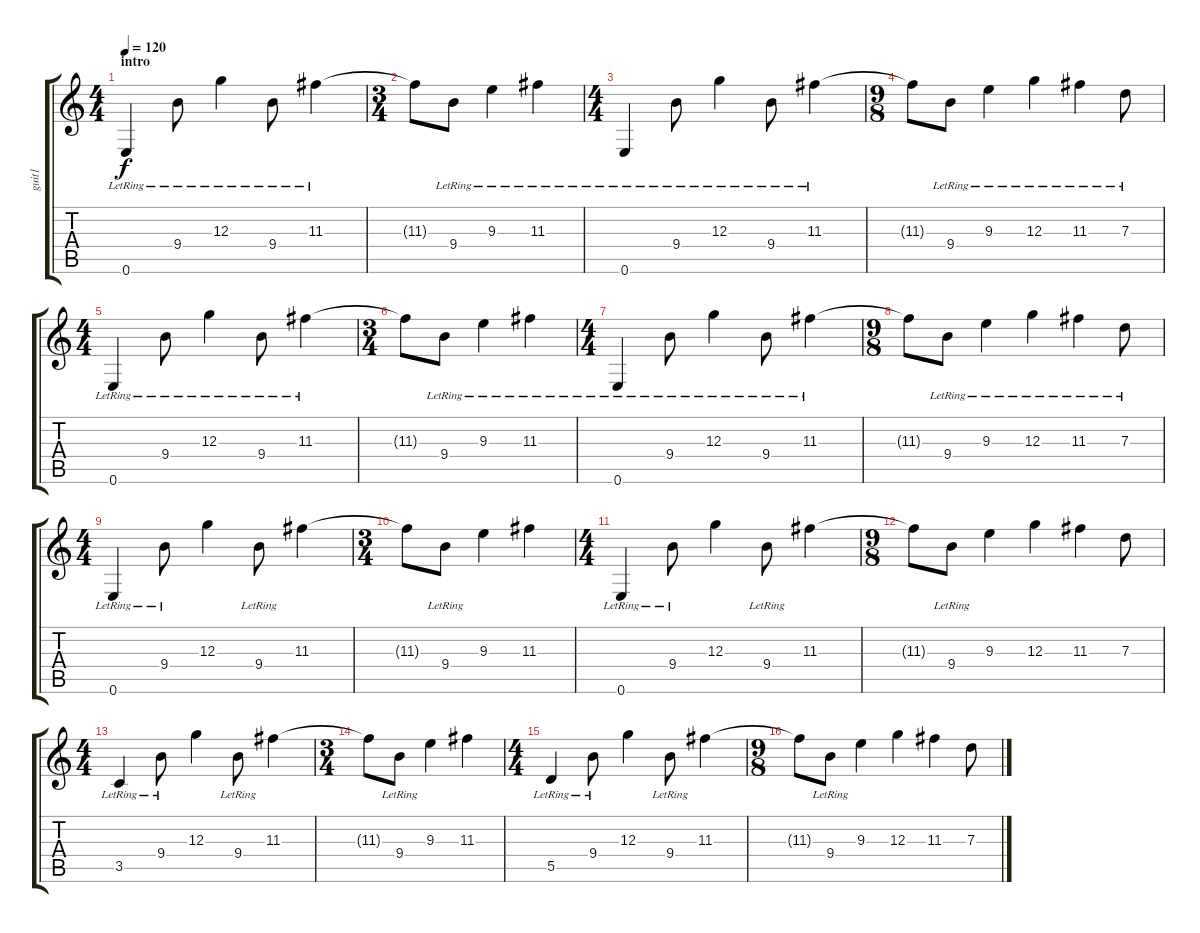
\track ("guit1" "guit1") {instrument electricguitarclean}
\staff {score tabs}
\tuning (E4 B3 G3 D3 A2 E2) {hide}
\ts (4 4)
\section ("" "intro")
\tempo 120
\clef g2
\ks c
0.6{lr}.4{dy f instrument electricguitarclean} 9.4{lr}.8 12.3{lr}.4 9.4{lr}.8 11.3{lr}.4 |
\ts (3 4)
11.3{t}.8 9.4{lr}.8 9.3{lr}.4 11.3{lr}.4 |
\ts (4 4)
0.6{lr}.4 9.4{lr}.8 12.3{lr}.4 9.4{lr}.8 11.3{lr}.4 |
\ts (9 8)
11.3{t}.8 9.4{lr}.8 9.3{lr}.4 12.3{lr}.4 11.3{lr}.4 7.3{lr}.8 |
\ts (4 4)
0.6{lr}.4 9.4{lr}.8 12.3{lr}.4 9.4{lr}.8 11.3{lr}.4 |
\ts (3 4)
11.3{t}.8 9.4{lr}.8 9.3{lr}.4 11.3{lr}.4 |
\ts (4 4)
0.6{lr}.4 9.4{lr}.8 12.3{lr}.4 9.4{lr}.8 11.3{lr}.4 |
\ts (9 8)
11.3{t}.8 9.4{lr}.8 9.3{lr}.4 12.3{lr}.4 11.3{lr}.4 7.3{lr}.8 |
\ts (4 4)
0.6{lr}.4{instrument distortionguitar} 9.4{lr}.8 12.3.4 9.4{lr}.8 11.3.4 |
\ts (3 4)
11.3{t}.8 9.4{lr}.8 9.3.4 11.3.4 |
\ts (4 4)
0.6{lr}.4{instrument distortionguitar} 9.4{lr}.8 12.3.4 9.4{lr}.8 11.3.4 |
\ts (9 8)
11.3{t}.8 9.4{lr}.8 9.3.4 12.3.4 11.3.4 7.3.8 |
\ts (4 4)
3.5{lr}.4{instrument distortionguitar} 9.4{lr}.8 12.3.4 9.4{lr}.8 11.3.4 |
\ts (3 4)
11.3{t}.8 9.4{lr}.8 9.3.4 11.3.4 |
\ts (4 4)
5.5{lr}.4{instrument distortionguitar} 9.4{lr}.8 12.3.4 9.4{lr}.8 11.3.4 |
\ts (9 8)
11.3{t}.8 9.4{lr}.8 9.3.4 12.3.4 11.3.4 7.3.8
